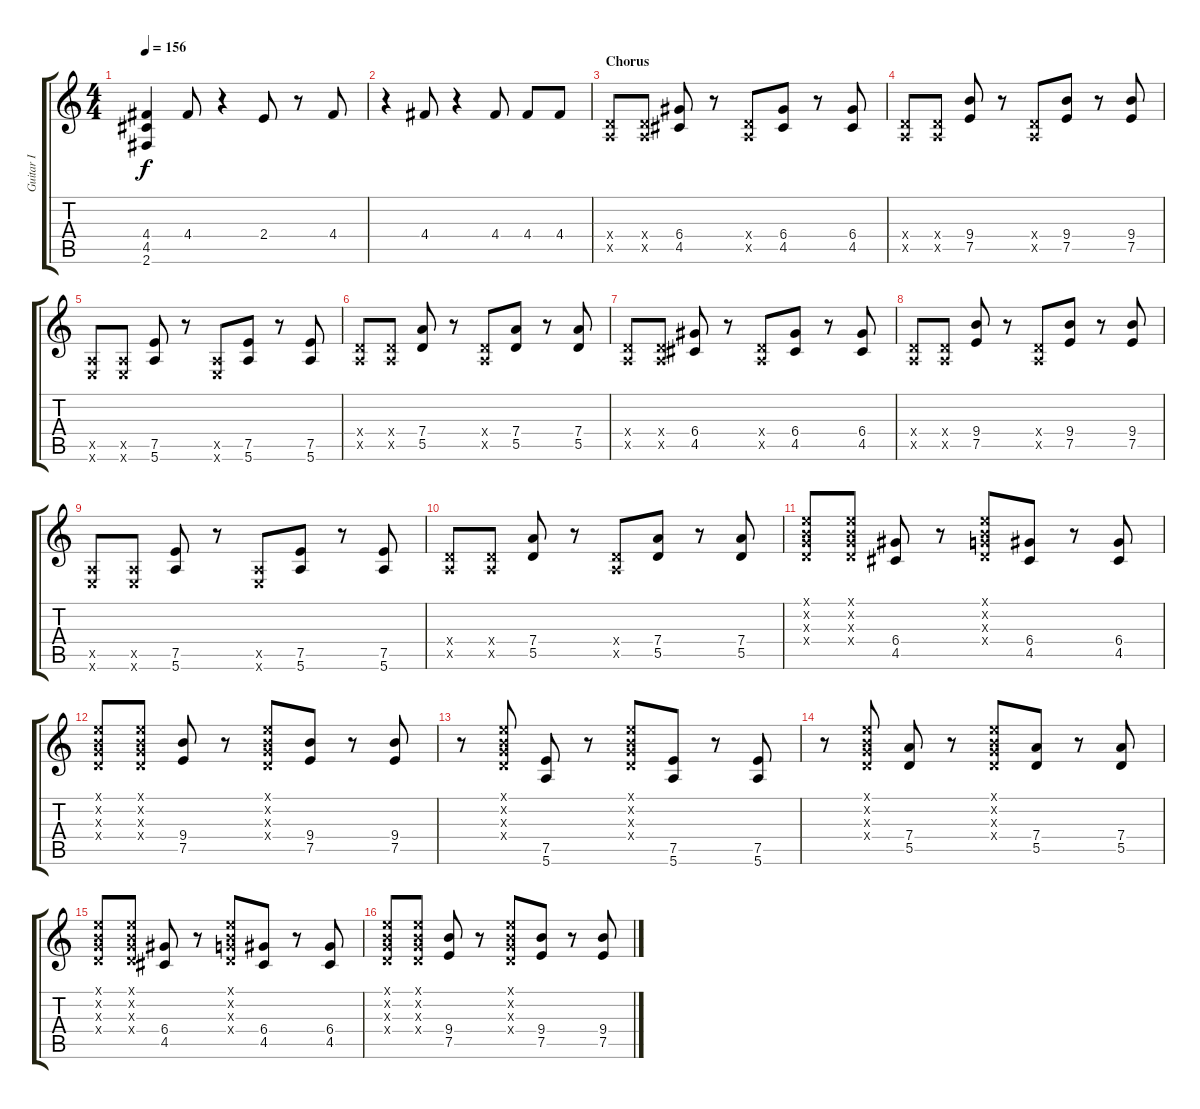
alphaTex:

\track ("Guitar I" "Guitar I") {instrument distortionguitar}
\staff {score tabs}
\tuning (E4 B3 G3 D3 A2 E2) {hide}
\ts (4 4)
\tempo 156
\clef g2
\ks c
(4.4{t} 4.5{t} 2.6{t}).4{dy f} 4.4.8 r.4 2.4.8 r.8 4.4.8 |
r.4 4.4.8 r.4 4.4.8 4.4.8 4.4.8 |
\section ("" "Chorus")
(0.4{x} 0.5{x}).8{instrument electricguitarmuted} (0.4{x} 0.5{x}).8 (6.4 4.5).8 r.8 (0.4{x} 0.5{x}).8 (6.4 4.5).8 r.8 (6.4 4.5).8 |
(0.4{x} 0.5{x}).8 (0.4{x} 0.5{x}).8 (9.4 7.5).8 r.8 (0.4{x} 0.5{x}).8 (9.4 7.5).8 r.8 (9.4 7.5).8 |
(0.5{x} 0.6{x}).8 (0.5{x} 0.6{x}).8 (7.5 5.6).8 r.8 (0.5{x} 0.6{x}).8 (7.5 5.6).8 r.8 (7.5 5.6).8 |
(0.4{x} 0.5{x}).8 (0.4{x} 0.5{x}).8 (7.4 5.5).8 r.8 (0.4{x} 0.5{x}).8 (7.4 5.5).8 r.8 (7.4 5.5).8 |
(0.4{x} 0.5{x}).8{instrument electricguitarmuted} (0.4{x} 0.5{x}).8 (6.4 4.5).8 r.8 (0.4{x} 0.5{x}).8 (6.4 4.5).8 r.8 (6.4 4.5).8 |
(0.4{x} 0.5{x}).8 (0.4{x} 0.5{x}).8 (9.4 7.5).8 r.8 (0.4{x} 0.5{x}).8 (9.4 7.5).8 r.8 (9.4 7.5).8 |
(0.5{x} 0.6{x}).8 (0.5{x} 0.6{x}).8 (7.5 5.6).8 r.8 (0.5{x} 0.6{x}).8 (7.5 5.6).8 r.8 (7.5 5.6).8 |
(0.4{x} 0.5{x}).8 (0.4{x} 0.5{x}).8 (7.4 5.5).8 r.8 (0.4{x} 0.5{x}).8 (7.4 5.5).8 r.8 (7.4 5.5).8 |
(0.1{x} 0.2{x} 0.3{x} 0.4{x}).8{instrument distortionguitar} (0.1{x} 0.2{x} 0.3{x} 0.4{x}).8 (6.4 4.5).8 r.8 (0.1{x} 0.2{x} 0.3{x} 0.4{x}).8 (6.4 4.5).8 r.8 (6.4 4.5).8 |
(0.1{x} 0.2{x} 0.3{x} 0.4{x}).8 (0.1{x} 0.2{x} 0.3{x} 0.4{x}).8 (9.4 7.5).8 r.8 (0.1{x} 0.2{x} 0.3{x} 0.4{x}).8 (9.4 7.5).8 r.8 (9.4 7.5).8 |
r.8 (0.1{x} 0.2{x} 0.3{x} 0.4{x}).8 (7.5 5.6).8 r.8 (0.1{x} 0.2{x} 0.3{x} 0.4{x}).8 (7.5 5.6).8 r.8 (7.5 5.6).8 |
r.8 (0.1{x} 0.2{x} 0.3{x} 0.4{x}).8 (7.4 5.5).8 r.8 (0.1{x} 0.2{x} 0.3{x} 0.4{x}).8 (7.4 5.5).8 r.8 (7.4 5.5).8 |
(0.1{x} 0.2{x} 0.3{x} 0.4{x}).8 (0.1{x} 0.2{x} 0.3{x} 0.4{x}).8 (6.4 4.5).8 r.8 (0.1{x} 0.2{x} 0.3{x} 0.4{x}).8 (6.4 4.5).8 r.8 (6.4 4.5).8 |
(0.1{x} 0.2{x} 0.3{x} 0.4{x}).8 (0.1{x} 0.2{x} 0.3{x} 0.4{x}).8 (9.4 7.5).8 r.8 (0.1{x} 0.2{x} 0.3{x} 0.4{x}).8 (9.4 7.5).8 r.8 (9.4 7.5).8
